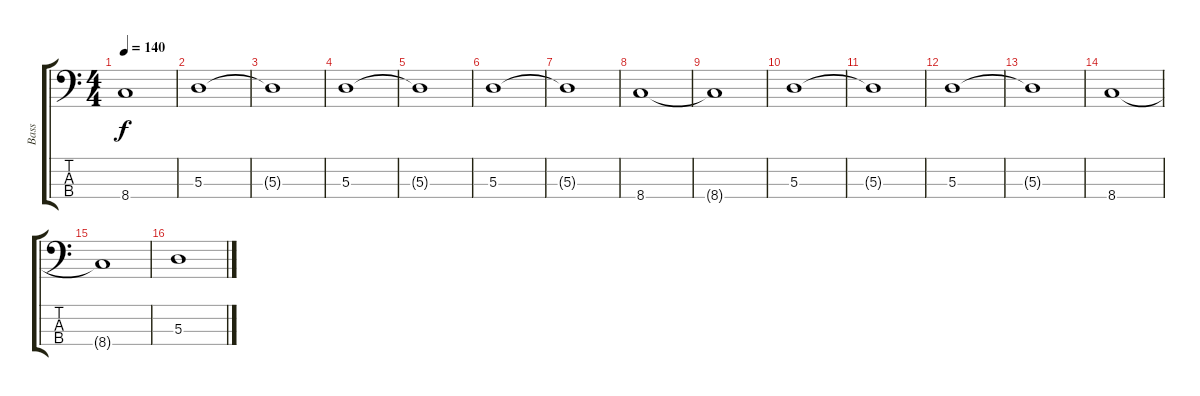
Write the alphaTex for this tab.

\track ("Bass" "Bass") {instrument electricbasspick}
\staff {score tabs}
\tuning (G2 D2 A1 E1) {hide}
\ts (4 4)
\tempo 140
\clef f4
\ks c
8.4{t}.1{dy f} |
5.3.1 |
5.3{t}.1 |
5.3.1 |
5.3{t}.1 |
5.3.1 |
5.3{t}.1 |
8.4.1 |
8.4{t}.1 |
5.3.1 |
5.3{t}.1 |
5.3.1 |
5.3{t}.1 |
8.4.1 |
8.4{t}.1 |
5.3.1
